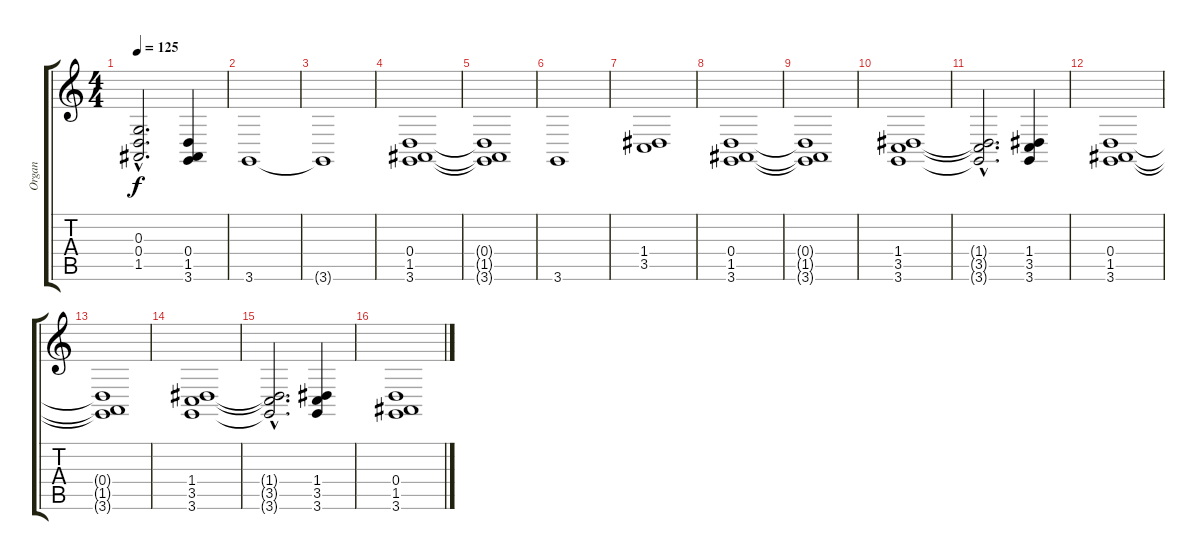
\track ("Organ " "Organ ") {instrument churchorgan}
\staff {score tabs}
\tuning (E4 B3 G3 D3 A2 E2) {hide}
\ts (4 4)
\tempo 125
\clef g2
\ks c
(0.3{hac t} 0.4{hac t} 1.5{hac t}).2{d dy f} (0.4 1.5 3.6).4 |
3.6.1 |
3.6{t}.1 |
(0.4 1.5 3.6).1 |
(0.4{t} 1.5{t} 3.6{t}).1 |
3.6.1 |
(1.4 3.5).1 |
(0.4 1.5 3.6).1 |
(0.4{t} 1.5{t} 3.6{t}).1 |
(1.4 3.5 3.6).1 |
(1.4{hac t} 3.5{hac t} 3.6{hac t}).2{d} (1.4 3.5 3.6).4 |
(0.4 1.5 3.6).1 |
(0.4{t} 1.5{t} 3.6{t}).1 |
(1.4 3.5 3.6).1 |
(1.4{hac t} 3.5{hac t} 3.6{hac t}).2{d} (1.4 3.5 3.6).4 |
(0.4 1.5 3.6).1
